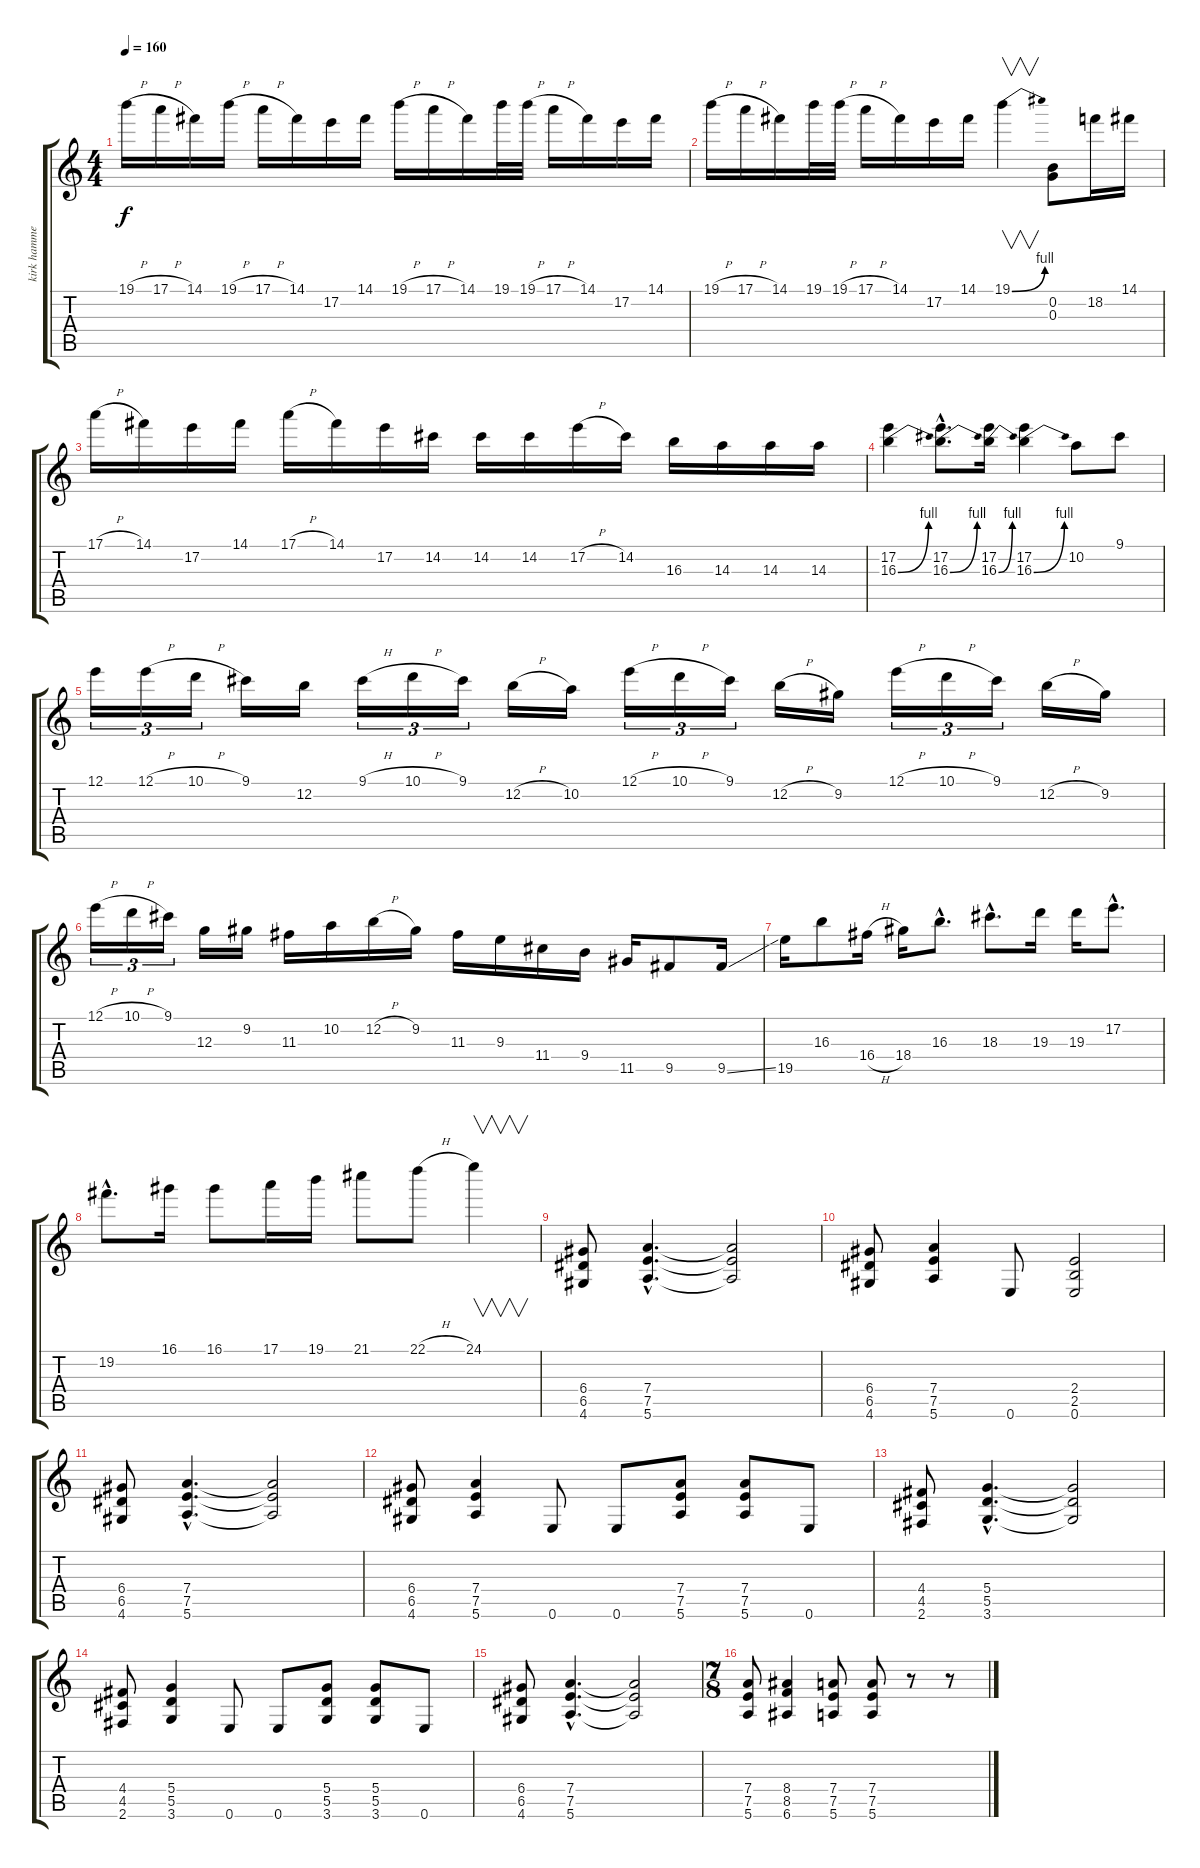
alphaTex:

\track ("kirk hammett" "kirk hamme") {instrument distortionguitar}
\staff {score tabs}
\tuning (E4 B3 G3 D3 A2 E2) {hide}
\ts (4 4)
\tempo 160
\clef g2
\ks c
19.1{h}.16{dy f} 17.1{h}.16 14.1.16 19.1{h}.16 17.1{h}.16 14.1.16 17.2.16 14.1.16 19.1{h}.16 17.1{h}.16 14.1.16 19.1.32 19.1{h}.32 17.1{h}.16 14.1.16 17.2.16 14.1.16 |
19.1{h}.16 17.1{h}.16 14.1.16 19.1.32 19.1{h}.32 17.1{h}.16 14.1.16 17.2.16 14.1.16 19.1{be (bend 0 0 60 4)}.4{v} (0.2 0.3).8 18.2.16 14.1.16 |
17.1{h}.16 14.1.16 17.2.16 14.1.16 17.1{h}.16 14.1.16 17.2.16 14.2.16 14.2.16 14.2.16 17.2{h}.16 14.2.16 16.3.16 14.3.16 14.3.16 14.3.16 |
(17.2 16.3{be (bend 0 0 60 4)}).4 (17.2{hac} 16.3{be (bend 0 0 60 4) hac}).8{d} (17.2 16.3{be (bend 0 0 60 4)}).16 (17.2 16.3{be (bend 0 0 60 4)}).4 10.2.8 9.1.8 |
12.1.16{tu (3 2)} 12.1{h}.16{tu (3 2)} 10.1{h}.16{tu (3 2)} 9.1.16 12.2.16 9.1{h}.16{tu (3 2)} 10.1{h}.16{tu (3 2)} 9.1.16{tu (3 2)} 12.2{h}.16 10.2.16 12.1{h}.16{tu (3 2)} 10.1{h}.16{tu (3 2)} 9.1.16{tu (3 2)} 12.2{h}.16 9.2.16 12.1{h}.16{tu (3 2)} 10.1{h}.16{tu (3 2)} 9.1.16{tu (3 2)} 12.2{h}.16 9.2.16 |
12.1{h}.16{tu (3 2)} 10.1{h}.16{tu (3 2)} 9.1.16{tu (3 2)} 12.3.16 9.2.16 11.3.16 10.2.16 12.2{h}.16 9.2.16 11.3.16 9.3.16 11.4.16 9.4.16 11.5.16 9.5.8 9.5{ss}.16 |
19.5.16 16.3.8 16.4{h}.16 18.4.16 16.3{hac}.8{d} 18.3{hac}.8{d} 19.3.16 19.3.16 17.2{hac}.8{d} |
19.2{hac}.8{d} 16.1.16 16.1.8 17.1.16 19.1.16 21.1.8 22.1{h}.8 24.1.4{v} |
(6.4 6.5 4.6).8 (7.4{hac} 7.5{hac} 5.6{hac}).4{d} (7.4{t} 7.5{t} 5.6{t}).2 |
(6.4 6.5 4.6).8 (7.4 7.5 5.6).4 0.6.8 (2.4 2.5 0.6).2 |
(6.4 6.5 4.6).8 (7.4{hac} 7.5{hac} 5.6{hac}).4{d} (7.4{t} 7.5{t} 5.6{t}).2 |
(6.4 6.5 4.6).8 (7.4 7.5 5.6).4 0.6.8 0.6.8 (7.4 7.5 5.6).8 (7.4 7.5 5.6).8 0.6.8 |
(4.4 4.5 2.6).8 (5.4{hac} 5.5{hac} 3.6{hac}).4{d} (5.4{t} 5.5{t} 3.6{t}).2 |
(4.4 4.5 2.6).8 (5.4 5.5 3.6).4 0.6.8 0.6.8 (5.4 5.5 3.6).8 (5.4 5.5 3.6).8 0.6.8 |
(6.4 6.5 4.6).8 (7.4{hac} 7.5{hac} 5.6{hac}).4{d} (7.4{t} 7.5{t} 5.6{t}).2 |
\ts (7 8)
(7.4 7.5 5.6).8 (8.4 8.5 6.6).4 (7.4 7.5 5.6).8 (7.4 7.5 5.6).8 r.8 r.8
